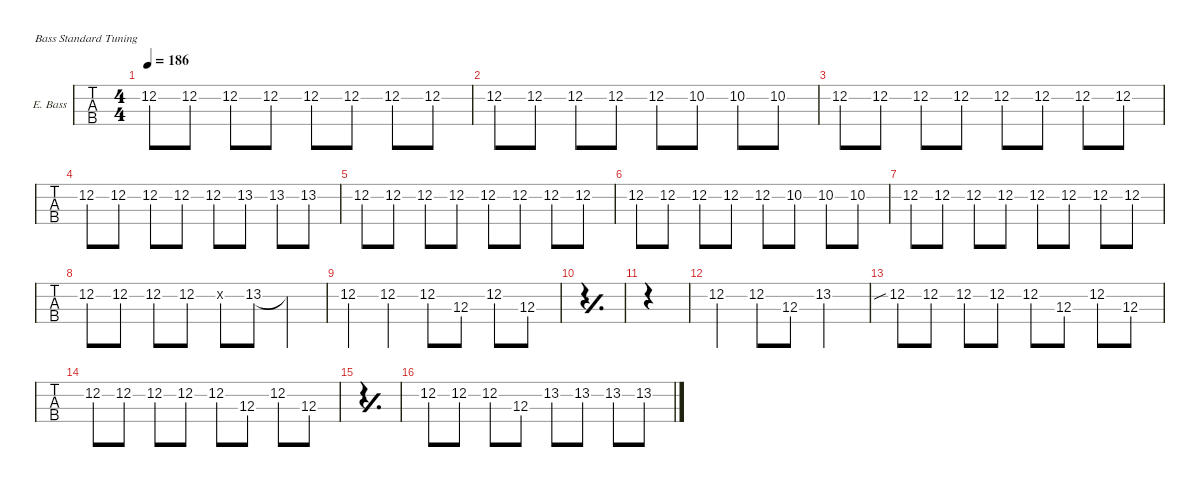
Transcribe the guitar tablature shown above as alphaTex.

\defaultSystemsLayout 4
\hideDynamics
\bracketExtendMode nobrackets
\firstSystemTrackNameOrientation horizontal
\track ("Ele. Bass" "E. Bass") {defaultSystemsLayout 4 instrument electricbassfinger}
\staff {tabs}
\tuning (G2 D2 A1 E1)
\ts (4 4)
\tempo 186
\clef f4
\scale
0.284855
\ks f
12.2{acc forcenatural}.8{dy f beam Down} 12.2{acc forcenatural}.8{beam Down} 12.2{acc forcenatural}.8{beam Down} 12.2{acc forcenatural}.8{beam Down} 12.2{acc forcenatural}.8{beam Down} 12.2{acc forcenatural}.8{beam Down} 12.2{acc forcenatural}.8{beam Down} 12.2{acc forcenatural}.8{beam Down} |
\scale
0.238381 12.2{acc forcenatural}.8{beam Down} 12.2{acc forcenatural}.8{beam Down} 12.2{acc forcenatural}.8{beam Down} 12.2{acc forcenatural}.8{beam Down} 12.2{acc forcenatural}.8{beam Down} 10.2{acc forcenatural}.8{beam Down} 10.2{acc forcenatural}.8{beam Down} 10.2{acc forcenatural}.8{beam Down} |
\scale
0.238382 12.2{acc forcenatural}.8{beam Down} 12.2{acc forcenatural}.8{beam Down} 12.2{acc forcenatural}.8{beam Down} 12.2{acc forcenatural}.8{beam Down} 12.2{acc forcenatural}.8{beam Down} 12.2{acc forcenatural}.8{beam Down} 12.2{acc forcenatural}.8{beam Down} 12.2{acc forcenatural}.8{beam Down} |
\scale
0.238381 12.2{acc forcenatural}.8{beam Down} 12.2{acc forcenatural}.8{beam Down} 12.2{acc forcenatural}.8{beam Down} 12.2{acc forcenatural}.8{beam Down} 12.2{acc forcenatural}.8{beam Down} 13.2{acc b}.8{beam Down} 13.2{acc b}.8{beam Down} 13.2{acc b}.8{beam Down} |
\scale
0.284855 12.2{acc forcenatural}.8{beam Down} 12.2{acc forcenatural}.8{beam Down} 12.2{acc forcenatural}.8{beam Down} 12.2{acc forcenatural}.8{beam Down} 12.2{acc forcenatural}.8{beam Down} 12.2{acc forcenatural}.8{beam Down} 12.2{acc forcenatural}.8{beam Down} 12.2{acc forcenatural}.8{beam Down} |
\scale
0.238382 12.2{acc forcenatural}.8{beam Down} 12.2{acc forcenatural}.8{beam Down} 12.2{acc forcenatural}.8{beam Down} 12.2{acc forcenatural}.8{beam Down} 12.2{acc forcenatural}.8{beam Down} 10.2{acc forcenatural}.8{beam Down} 10.2{acc forcenatural}.8{beam Down} 10.2{acc forcenatural}.8{beam Down} |
\scale
0.238382 12.2{acc forcenatural}.8{beam Down} 12.2{acc forcenatural}.8{beam Down} 12.2{acc forcenatural}.8{beam Down} 12.2{acc forcenatural}.8{beam Down} 12.2{acc forcenatural}.8{beam Down} 12.2{acc forcenatural}.8{beam Down} 12.2{acc forcenatural}.8{beam Down} 12.2{acc forcenatural}.8{beam Down} |
\scale
0.238381 12.2{acc forcenatural}.8{beam Down} 12.2{acc forcenatural}.8{beam Down} 12.2{acc forcenatural}.8{beam Down} 12.2{acc forcenatural}.8{beam Down} 12.2{x acc forcenatural}.8{beam Down} 13.2{acc b}.8{beam Down} 13.2{t acc b}.4{beam Down} |
\scale
0.284855 12.2{st acc forcenatural}.4{beam Down} 12.2{st acc forcenatural}.4{beam Down} 12.2{acc forcenatural}.8{beam Down} 12.3{acc forcenatural}.8{beam Down} 12.2{acc forcenatural}.8{beam Down} 12.3{acc forcenatural}.8{beam Down} |
\simile simple
\scale
0.238382 |
\scale
0.238382 |
\simile none
\scale
0.238381 12.2{st acc forcenatural}.4{beam Down} 12.2{acc forcenatural}.8{beam Down} 12.3{acc forcenatural}.8{beam Down} 13.2{acc b}.2{beam Down} |
\scale
0.284855 12.2{sib acc forcenatural}.8{beam Down} 12.2{acc forcenatural}.8{beam Down} 12.2{acc forcenatural}.8{beam Down} 12.2{acc forcenatural}.8{beam Down} 12.2{acc forcenatural}.8{beam Down} 12.3{acc forcenatural}.8{beam Down} 12.2{acc forcenatural}.8{beam Down} 12.3{acc forcenatural}.8{beam Down} |
\scale
0.238382 12.2{acc forcenatural}.8{beam Down} 12.2{acc forcenatural}.8{beam Down} 12.2{acc forcenatural}.8{beam Down} 12.2{acc forcenatural}.8{beam Down} 12.2{acc forcenatural}.8{beam Down} 12.3{acc forcenatural}.8{beam Down} 12.2{acc forcenatural}.8{beam Down} 12.3{acc forcenatural}.8{beam Down} |
\simile simple
\scale
0.238382 |
\simile none
\scale
0.238381 12.2{acc forcenatural}.8{beam Down} 12.2{acc forcenatural}.8{beam Down} 12.2{acc forcenatural}.8{beam Down} 12.3{acc forcenatural}.8{beam Down} 13.2{acc b}.8{beam Down} 13.2{acc b}.8{beam Down} 13.2{acc b}.8{beam Down} 13.2{acc b}.8{beam Down}
